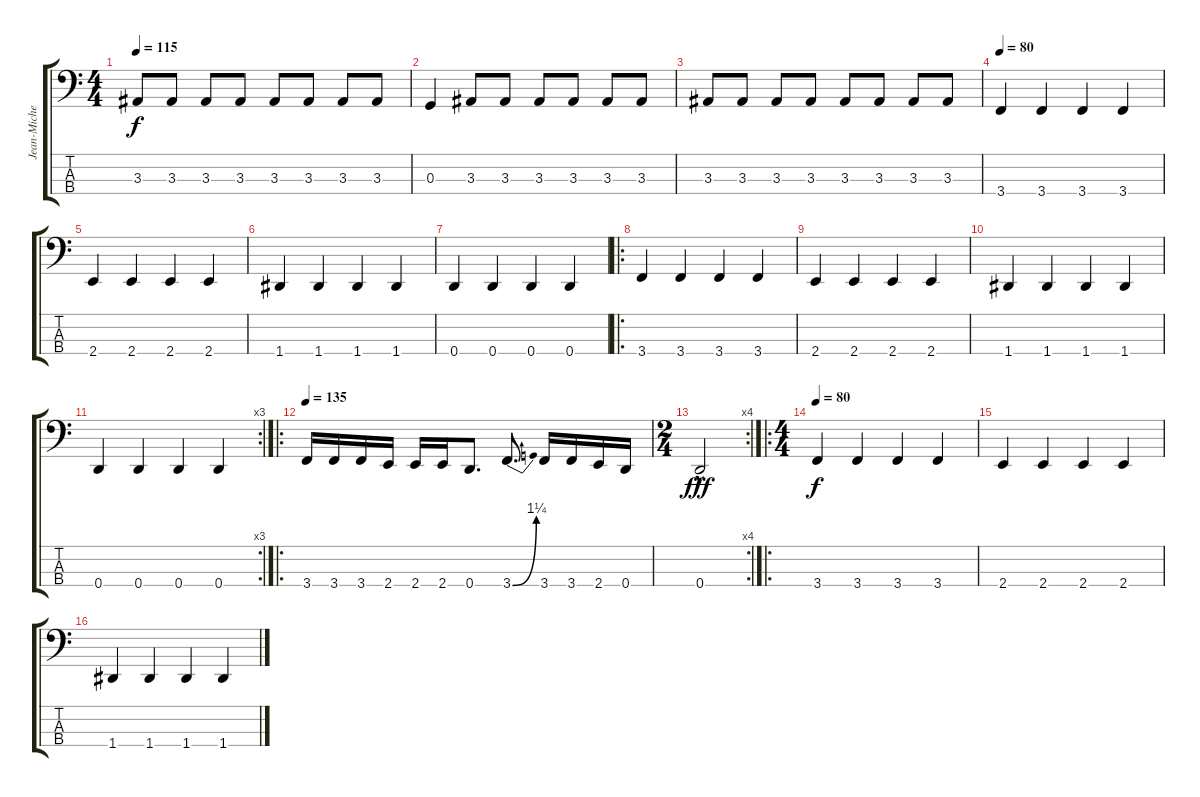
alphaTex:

\track ("Jean-Michel Labadie" "Jean-Miche") {instrument electricbassfinger}
\staff {score tabs}
\tuning (F2 C2 G1 D1) {hide}
\ts (4 4)
\tempo 115
\clef f4
\ks c
3.3.8{dy f} 3.3.8 3.3.8 3.3.8 3.3.8 3.3.8 3.3.8 3.3.8 |
0.3.4 3.3.8 3.3.8 3.3.8 3.3.8 3.3.8 3.3.8 |
3.3.8 3.3.8 3.3.8 3.3.8 3.3.8 3.3.8 3.3.8 3.3.8 |
\tempo 80
3.4.4 3.4.4 3.4.4 3.4.4 |
2.4.4 2.4.4 2.4.4 2.4.4 |
1.4.4 1.4.4 1.4.4 1.4.4 |
0.4.4 0.4.4 0.4.4 0.4.4 |
\ro
3.4.4 3.4.4 3.4.4 3.4.4 |
2.4.4 2.4.4 2.4.4 2.4.4 |
1.4.4 1.4.4 1.4.4 1.4.4 |
\rc 3
0.4.4 0.4.4 0.4.4 0.4.4 |
\ro
\tempo 135
3.4.16 3.4.16 3.4.16 2.4.16 2.4.16 2.4.16 0.4.8{d} 3.4{be (bend 0 0 60 5)}.8{d} 3.4.16 3.4.16 2.4.16 0.4.16 |
\rc 4
\ts (2 4)
0.4{hac}.2{dy fff} |
\ro
\ts (4 4)
\tempo 80
3.4.4{dy f} 3.4.4 3.4.4 3.4.4 |
2.4.4 2.4.4 2.4.4 2.4.4 |
1.4.4 1.4.4 1.4.4 1.4.4
